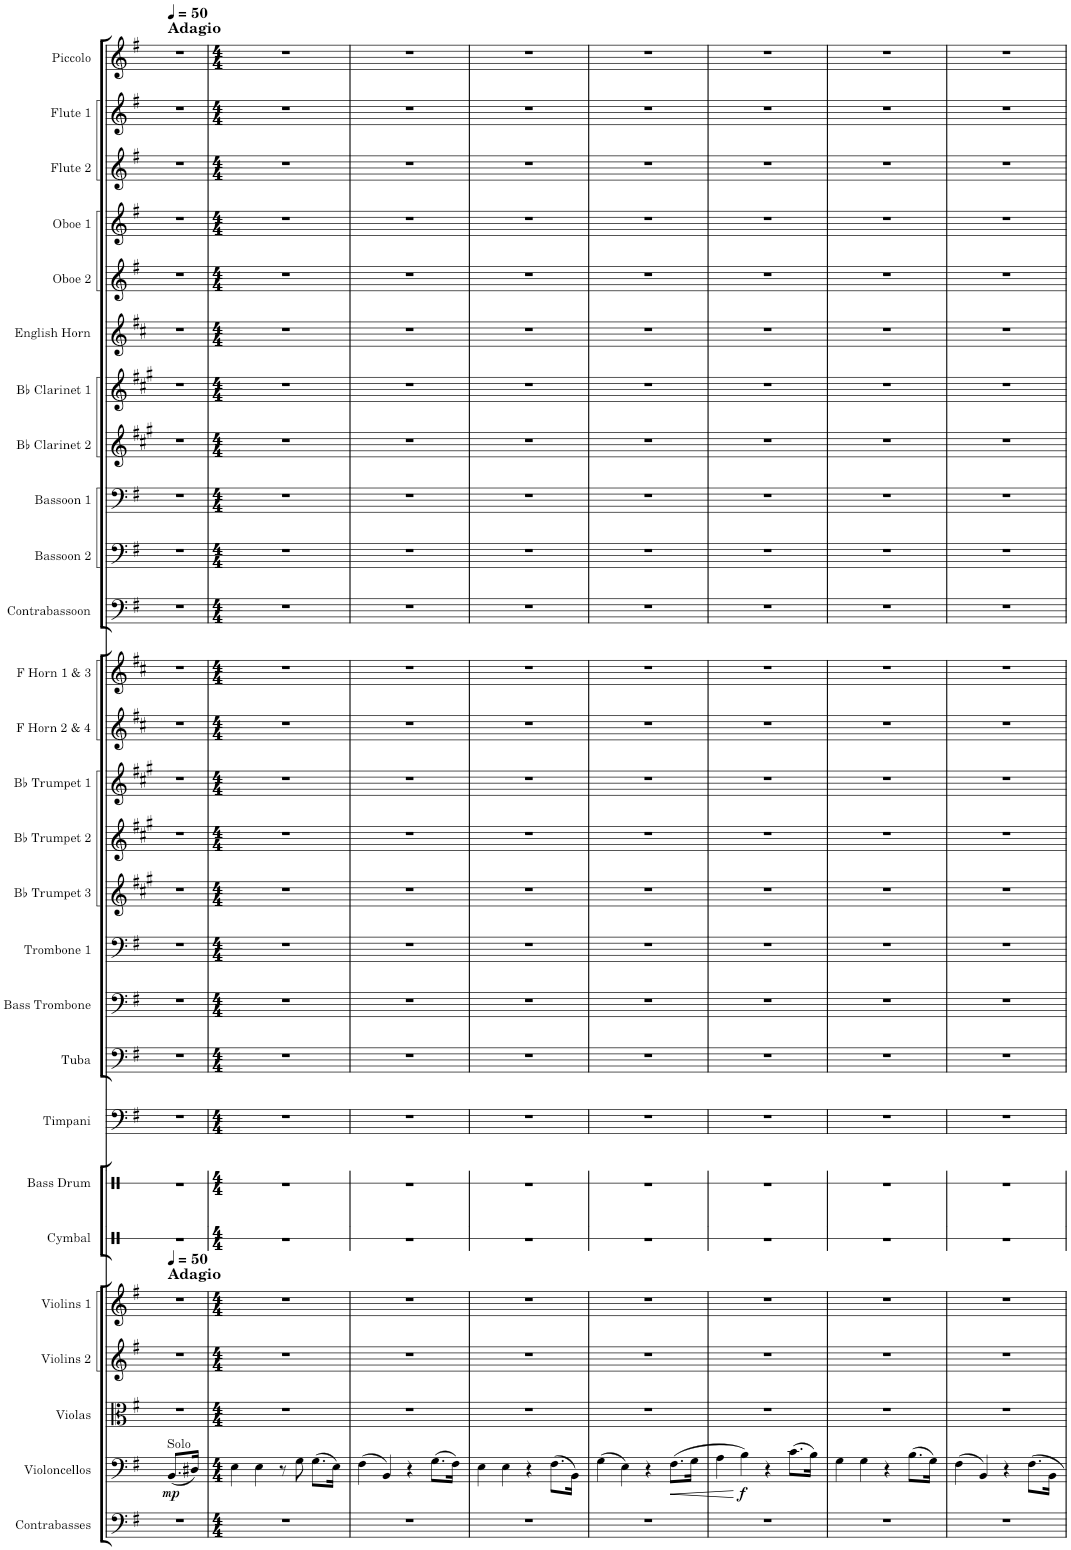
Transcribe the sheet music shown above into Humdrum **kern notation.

**kern	**kern	**dynam	**kern	**kern	**kern	**kern	**kern	**kern	**kern	**kern	**kern	**kern	**kern	**kern	**kern	**kern	**kern	**kern	**kern	**kern	**kern	**kern	**kern	**kern	**kern	**kern	**kern
*part27	*part26	*part26	*part25	*part24	*part23	*part22	*part21	*part20	*part19	*part18	*part17	*part16	*part15	*part14	*part13	*part12	*part11	*part10	*part9	*part8	*part7	*part6	*part5	*part4	*part3	*part2	*part1
*staff27	*staff26	*staff26	*staff25	*staff24	*staff23	*staff22	*staff21	*staff20	*staff19	*staff18	*staff17	*staff16	*staff15	*staff14	*staff13	*staff12	*staff11	*staff10	*staff9	*staff8	*staff7	*staff6	*staff5	*staff4	*staff3	*staff2	*staff1
*I"Contrabasses	*I"Violoncellos	*	*I"Violas	*I"Violins 2	*I"Violins 1	*I"Cymbal	*I"Bass Drum	*I"Timpani	*I"Tuba	*I"Bass Trombone	*I"Trombone 1	*I"Bb Trumpet 3	*I"Bb Trumpet 2	*I"Bb Trumpet 1	*I"F Horn 2 &amp; 4	*I"F Horn 1 &amp; 3	*I"Contrabassoon	*I"Bassoon 2	*I"Bassoon 1	*I"Bb Clarinet 2	*I"Bb Clarinet 1	*I"English Horn	*I"Oboe 2	*I"Oboe 1	*I"Flute 2	*I"Flute 1	*I"Piccolo
*I'Cbs.	*I'Vcs.	*	*I'Vlas.	*I'Vlns. 2	*I'Vlns. 1	*I'Cym.	*I'B. Dr.	*I'Timp.	*I'Tba.	*I'B. Tbn.	*I'Tbn. 1	*I'Bb Tpt. 3	*I'Bb Tpt. 2	*I'Bb Tpt. 1	*I'F Hn. 2 4	*I'F Hn. 1 3	*I'Cbsn.	*I'Bsn. 2	*I'Bsn. 1	*I'Bb Cl. 2	*I'Bb Cl. 1	*I'E. Hn.	*I'Ob. 2	*I'Ob. 1	*I'Fl. 2	*I'Fl. 1	*I'Picc.
*	*	*	*	*	*	*stria1	*stria1	*	*	*	*	*	*	*	*	*	*	*	*	*	*	*	*	*	*	*	*
*clefF4	*clefF4	*	*clefC3	*clefG2	*clefG2	*clefX	*clefX	*clefF4	*clefF4	*clefF4	*clefF4	*clefG2	*clefG2	*clefG2	*clefG2	*clefG2	*clefF4	*clefF4	*clefF4	*clefG2	*clefG2	*clefG2	*clefG2	*clefG2	*clefG2	*clefG2	*clefG2
*Trd7c12	*	*	*	*	*	*	*	*	*	*	*	*Trd1c2	*Trd1c2	*Trd1c2	*Trd4c7	*Trd4c7	*Trd7c12	*	*	*Trd1c2	*Trd1c2	*Trd4c7	*	*	*	*	*Trd-7c-12
*k[f#]	*k[f#]	*	*k[f#]	*k[f#]	*k[f#]	*k[f#]	*k[f#]	*k[f#]	*k[f#]	*k[f#]	*k[f#]	*k[f#c#g#]	*k[f#c#g#]	*k[f#c#g#]	*k[f#c#]	*k[f#c#]	*k[f#]	*k[f#]	*k[f#]	*k[f#c#g#]	*k[f#c#g#]	*k[f#c#]	*k[f#]	*k[f#]	*k[f#]	*k[f#]	*k[f#]
*M1/4	*M1/4	*	*M1/4	*M1/4	*M1/4	*M1/4	*M1/4	*M1/4	*M1/4	*M1/4	*M1/4	*M1/4	*M1/4	*M1/4	*M1/4	*M1/4	*M1/4	*M1/4	*M1/4	*M1/4	*M1/4	*M1/4	*M1/4	*M1/4	*M1/4	*M1/4	*M1/4
*MM50	*MM50	*	*MM50	*MM50	*MM50	*MM50	*MM50	*MM50	*MM50	*MM50	*MM50	*MM50	*MM50	*MM50	*MM50	*MM50	*MM50	*MM50	*MM50	*MM50	*MM50	*MM50	*MM50	*MM50	*MM50	*MM50	*MM50
=1	=1	=1	=1	=1	=1	=1	=1	=1	=1	=1	=1	=1	=1	=1	=1	=1	=1	=1	=1	=1	=1	=1	=1	=1	=1	=1	=1
!	!	!	!	!	!	!	!	!	!	!	!	!	!	!	!	!	!	!	!	!	!	!	!	!	!	!	!LO:TX:a:B:t=Adagio
!	!	!	!	!	!LO:TX:a:B:t=Adagio	!	!	!	!	!	!	!	!	!	!	!	!	!	!	!	!	!	!	!	!	!	!
!	!LO:TX:a:t=Solo	!	!	!	!	!	!	!	!	!	!	!	!	!	!	!	!	!	!	!	!	!	!	!	!	!	!
!	!	!LO:DY:b	!	!	!	!	!	!	!	!	!	!	!	!	!	!	!	!	!	!	!	!	!	!	!	!	!
4r	(8.BB/L	mp	4r	4r	4r	4r	4r	4r	4r	4r	4r	4r	4r	4r	4r	4r	4r	4r	4r	4r	4r	4r	4r	4r	4r	4r	4r
.	16D#X/Jk)	.	.	.	.	.	.	.	.	.	.	.	.	.	.	.	.	.	.	.	.	.	.	.	.	.	.
=2	=2	=2	=2	=2	=2	=2	=2	=2	=2	=2	=2	=2	=2	=2	=2	=2	=2	=2	=2	=2	=2	=2	=2	=2	=2	=2	=2
*M4/4	*M4/4	*	*M4/4	*M4/4	*M4/4	*M4/4	*M4/4	*M4/4	*M4/4	*M4/4	*M4/4	*M4/4	*M4/4	*M4/4	*M4/4	*M4/4	*M4/4	*M4/4	*M4/4	*M4/4	*M4/4	*M4/4	*M4/4	*M4/4	*M4/4	*M4/4	*M4/4
1r	4E\	.	1r	1r	1r	1r	1r	1r	1r	1r	1r	1r	1r	1r	1r	1r	1r	1r	1r	1r	1r	1r	1r	1r	1r	1r	1r
.	4E\	.	.	.	.	.	.	.	.	.	.	.	.	.	.	.	.	.	.	.	.	.	.	.	.	.	.
.	8r	.	.	.	.	.	.	.	.	.	.	.	.	.	.	.	.	.	.	.	.	.	.	.	.	.	.
.	8G\	.	.	.	.	.	.	.	.	.	.	.	.	.	.	.	.	.	.	.	.	.	.	.	.	.	.
.	(8.G\L	.	.	.	.	.	.	.	.	.	.	.	.	.	.	.	.	.	.	.	.	.	.	.	.	.	.
.	16E\Jk)	.	.	.	.	.	.	.	.	.	.	.	.	.	.	.	.	.	.	.	.	.	.	.	.	.	.
=3	=3	=3	=3	=3	=3	=3	=3	=3	=3	=3	=3	=3	=3	=3	=3	=3	=3	=3	=3	=3	=3	=3	=3	=3	=3	=3	=3
1r	(4F#\	.	1r	1r	1r	1r	1r	1r	1r	1r	1r	1r	1r	1r	1r	1r	1r	1r	1r	1r	1r	1r	1r	1r	1r	1r	1r
.	4BB/)	.	.	.	.	.	.	.	.	.	.	.	.	.	.	.	.	.	.	.	.	.	.	.	.	.	.
.	4r	.	.	.	.	.	.	.	.	.	.	.	.	.	.	.	.	.	.	.	.	.	.	.	.	.	.
.	(8.G\L	.	.	.	.	.	.	.	.	.	.	.	.	.	.	.	.	.	.	.	.	.	.	.	.	.	.
.	16F#\Jk)	.	.	.	.	.	.	.	.	.	.	.	.	.	.	.	.	.	.	.	.	.	.	.	.	.	.
=4	=4	=4	=4	=4	=4	=4	=4	=4	=4	=4	=4	=4	=4	=4	=4	=4	=4	=4	=4	=4	=4	=4	=4	=4	=4	=4	=4
1r	4E\	.	1r	1r	1r	1r	1r	1r	1r	1r	1r	1r	1r	1r	1r	1r	1r	1r	1r	1r	1r	1r	1r	1r	1r	1r	1r
.	4E\	.	.	.	.	.	.	.	.	.	.	.	.	.	.	.	.	.	.	.	.	.	.	.	.	.	.
.	4r	.	.	.	.	.	.	.	.	.	.	.	.	.	.	.	.	.	.	.	.	.	.	.	.	.	.
.	(8.F#\L	.	.	.	.	.	.	.	.	.	.	.	.	.	.	.	.	.	.	.	.	.	.	.	.	.	.
.	16BB\Jk)	.	.	.	.	.	.	.	.	.	.	.	.	.	.	.	.	.	.	.	.	.	.	.	.	.	.
=5	=5	=5	=5	=5	=5	=5	=5	=5	=5	=5	=5	=5	=5	=5	=5	=5	=5	=5	=5	=5	=5	=5	=5	=5	=5	=5	=5
1r	(4G\	.	1r	1r	1r	1r	1r	1r	1r	1r	1r	1r	1r	1r	1r	1r	1r	1r	1r	1r	1r	1r	1r	1r	1r	1r	1r
.	4E\)	.	.	.	.	.	.	.	.	.	.	.	.	.	.	.	.	.	.	.	.	.	.	.	.	.	.
.	4r	.	.	.	.	.	.	.	.	.	.	.	.	.	.	.	.	.	.	.	.	.	.	.	.	.	.
!	!	!LO:HP:b	!	!	!	!	!	!	!	!	!	!	!	!	!	!	!	!	!	!	!	!	!	!	!	!	!
.	(8.F#\L	<	.	.	.	.	.	.	.	.	.	.	.	.	.	.	.	.	.	.	.	.	.	.	.	.	.
.	16G\Jk	.	.	.	.	.	.	.	.	.	.	.	.	.	.	.	.	.	.	.	.	.	.	.	.	.	.
=6	=6	=6	=6	=6	=6	=6	=6	=6	=6	=6	=6	=6	=6	=6	=6	=6	=6	=6	=6	=6	=6	=6	=6	=6	=6	=6	=6
1r	4A\	.	1r	1r	1r	1r	1r	1r	1r	1r	1r	1r	1r	1r	1r	1r	1r	1r	1r	1r	1r	1r	1r	1r	1r	1r	1r
!	!	!LO:DY:n=1:b	!	!	!	!	!	!	!	!	!	!	!	!	!	!	!	!	!	!	!	!	!	!	!	!	!
.	4B\)	[ f	.	.	.	.	.	.	.	.	.	.	.	.	.	.	.	.	.	.	.	.	.	.	.	.	.
.	4r	.	.	.	.	.	.	.	.	.	.	.	.	.	.	.	.	.	.	.	.	.	.	.	.	.	.
.	(8.c\L	.	.	.	.	.	.	.	.	.	.	.	.	.	.	.	.	.	.	.	.	.	.	.	.	.	.
.	16B\Jk)	.	.	.	.	.	.	.	.	.	.	.	.	.	.	.	.	.	.	.	.	.	.	.	.	.	.
=7	=7	=7	=7	=7	=7	=7	=7	=7	=7	=7	=7	=7	=7	=7	=7	=7	=7	=7	=7	=7	=7	=7	=7	=7	=7	=7	=7
1r	4G\	.	1r	1r	1r	1r	1r	1r	1r	1r	1r	1r	1r	1r	1r	1r	1r	1r	1r	1r	1r	1r	1r	1r	1r	1r	1r
.	4G\	.	.	.	.	.	.	.	.	.	.	.	.	.	.	.	.	.	.	.	.	.	.	.	.	.	.
.	4r	.	.	.	.	.	.	.	.	.	.	.	.	.	.	.	.	.	.	.	.	.	.	.	.	.	.
.	(8.B\L	.	.	.	.	.	.	.	.	.	.	.	.	.	.	.	.	.	.	.	.	.	.	.	.	.	.
.	16G\Jk)	.	.	.	.	.	.	.	.	.	.	.	.	.	.	.	.	.	.	.	.	.	.	.	.	.	.
=8	=8	=8	=8	=8	=8	=8	=8	=8	=8	=8	=8	=8	=8	=8	=8	=8	=8	=8	=8	=8	=8	=8	=8	=8	=8	=8	=8
1r	(4F#\	.	1r	1r	1r	1r	1r	1r	1r	1r	1r	1r	1r	1r	1r	1r	1r	1r	1r	1r	1r	1r	1r	1r	1r	1r	1r
.	4BB/)	.	.	.	.	.	.	.	.	.	.	.	.	.	.	.	.	.	.	.	.	.	.	.	.	.	.
.	4r	.	.	.	.	.	.	.	.	.	.	.	.	.	.	.	.	.	.	.	.	.	.	.	.	.	.
.	8.F#\L	.	.	.	.	.	.	.	.	.	.	.	.	.	.	.	.	.	.	.	.	.	.	.	.	.	.
.	16BB\Jk	.	.	.	.	.	.	.	.	.	.	.	.	.	.	.	.	.	.	.	.	.	.	.	.	.	.
=	=	=	=	=	=	=	=	=	=	=	=	=	=	=	=	=	=	=	=	=	=	=	=	=	=	=	=
*-	*-	*-	*-	*-	*-	*-	*-	*-	*-	*-	*-	*-	*-	*-	*-	*-	*-	*-	*-	*-	*-	*-	*-	*-	*-	*-	*-
